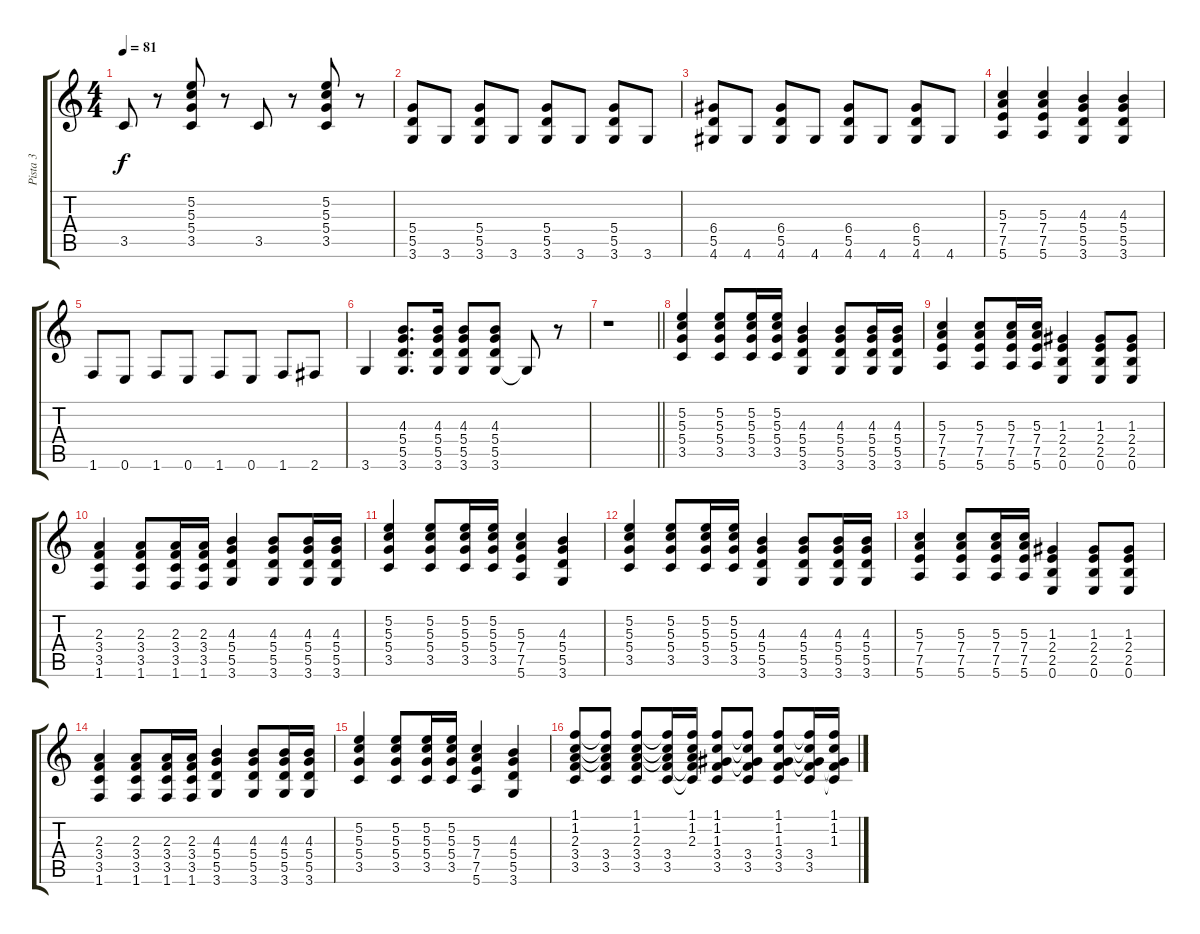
\track ("Pista 3" "Pista 3") {instrument overdrivenguitar}
\staff {score tabs}
\tuning (E4 B3 G3 D3 A2 E2) {hide}
\ts (4 4)
\tempo 81
\clef g2
\ks c
3.5.8{dy f} r.8 (5.2 5.3 5.4 3.5).8 r.8 3.5.8 r.8 (5.2 5.3 5.4 3.5).8 r.8 |
(5.4 5.5 3.6).8 3.6.8 (5.4 5.5 3.6).8 3.6.8 (5.4 5.5 3.6).8 3.6.8 (5.4 5.5 3.6).8 3.6.8 |
(6.4 5.5 4.6).8 4.6.8 (6.4 5.5 4.6).8 4.6.8 (6.4 5.5 4.6).8 4.6.8 (6.4 5.5 4.6).8 4.6.8 |
(5.3 7.4 7.5 5.6).4 (5.3 7.4 7.5 5.6).4 (4.3 5.4 5.5 3.6).4 (4.3 5.4 5.5 3.6).4 |
1.6.8 0.6.8 1.6.8 0.6.8 1.6.8 0.6.8 1.6.8 2.6.8 |
3.6.4 (4.3 5.4 5.5 3.6).8{d} (4.3 5.4 5.5 3.6).16 (4.3 5.4 5.5 3.6).8 (4.3 5.4 5.5 3.6).8 3.6{t}.8 r.8 |
\barLineRight lightlight
r.1 |
(5.2 5.3 5.4 3.5).4{volume 12} (5.2 5.3 5.4 3.5).8 (5.2 5.3 5.4 3.5).16 (5.2 5.3 5.4 3.5).16 (4.3 5.4 5.5 3.6).4 (4.3 5.4 5.5 3.6).8 (4.3 5.4 5.5 3.6).16 (4.3 5.4 5.5 3.6).16 |
(5.3 7.4 7.5 5.6).4{volume 12} (5.3 7.4 7.5 5.6).8 (5.3 7.4 7.5 5.6).16 (5.3 7.4 7.5 5.6).16 (1.3 2.4 2.5 0.6).4 (1.3 2.4 2.5 0.6).8 (1.3 2.4 2.5 0.6).8 |
(2.3 3.4 3.5 1.6).4{volume 12} (2.3 3.4 3.5 1.6).8 (2.3 3.4 3.5 1.6).16 (2.3 3.4 3.5 1.6).16 (4.3 5.4 5.5 3.6).4 (4.3 5.4 5.5 3.6).8 (4.3 5.4 5.5 3.6).16 (4.3 5.4 5.5 3.6).16 |
(5.2 5.3 5.4 3.5).4{volume 12} (5.2 5.3 5.4 3.5).8 (5.2 5.3 5.4 3.5).16 (5.2 5.3 5.4 3.5).16 (5.3 7.4 7.5 5.6).4 (4.3 5.4 5.5 3.6).4 |
(5.2 5.3 5.4 3.5).4{volume 12} (5.2 5.3 5.4 3.5).8 (5.2 5.3 5.4 3.5).16 (5.2 5.3 5.4 3.5).16 (4.3 5.4 5.5 3.6).4 (4.3 5.4 5.5 3.6).8 (4.3 5.4 5.5 3.6).16 (4.3 5.4 5.5 3.6).16 |
(5.3 7.4 7.5 5.6).4{volume 12} (5.3 7.4 7.5 5.6).8 (5.3 7.4 7.5 5.6).16 (5.3 7.4 7.5 5.6).16 (1.3 2.4 2.5 0.6).4 (1.3 2.4 2.5 0.6).8 (1.3 2.4 2.5 0.6).8 |
(2.3 3.4 3.5 1.6).4{volume 12} (2.3 3.4 3.5 1.6).8 (2.3 3.4 3.5 1.6).16 (2.3 3.4 3.5 1.6).16 (4.3 5.4 5.5 3.6).4 (4.3 5.4 5.5 3.6).8 (4.3 5.4 5.5 3.6).16 (4.3 5.4 5.5 3.6).16 |
(5.2 5.3 5.4 3.5).4{volume 12} (5.2 5.3 5.4 3.5).8 (5.2 5.3 5.4 3.5).16 (5.2 5.3 5.4 3.5).16 (5.3 7.4 7.5 5.6).4 (4.3 5.4 5.5 3.6).4 |
(1.1 1.2 2.3 3.4 3.5).8{volume 12} (1.1{t} 1.2{t} 2.3{t} 3.4 3.5).8 (1.1 1.2 2.3 3.4 3.5).8 (1.1{t} 1.2{t} 2.3{t} 3.4 3.5).16 (1.1 1.2 2.3 3.4{t} 3.5{t}).16 (1.1 1.2 1.3 3.4 3.5).8 (1.1{t} 1.2{t} 1.3{t} 3.4 3.5).8 (1.1 1.2 1.3 3.4 3.5).8 (1.1{t} 1.2{t} 1.3{t} 3.4 3.5).16 (1.1 1.2 1.3 3.4{t} 3.5{t}).16
